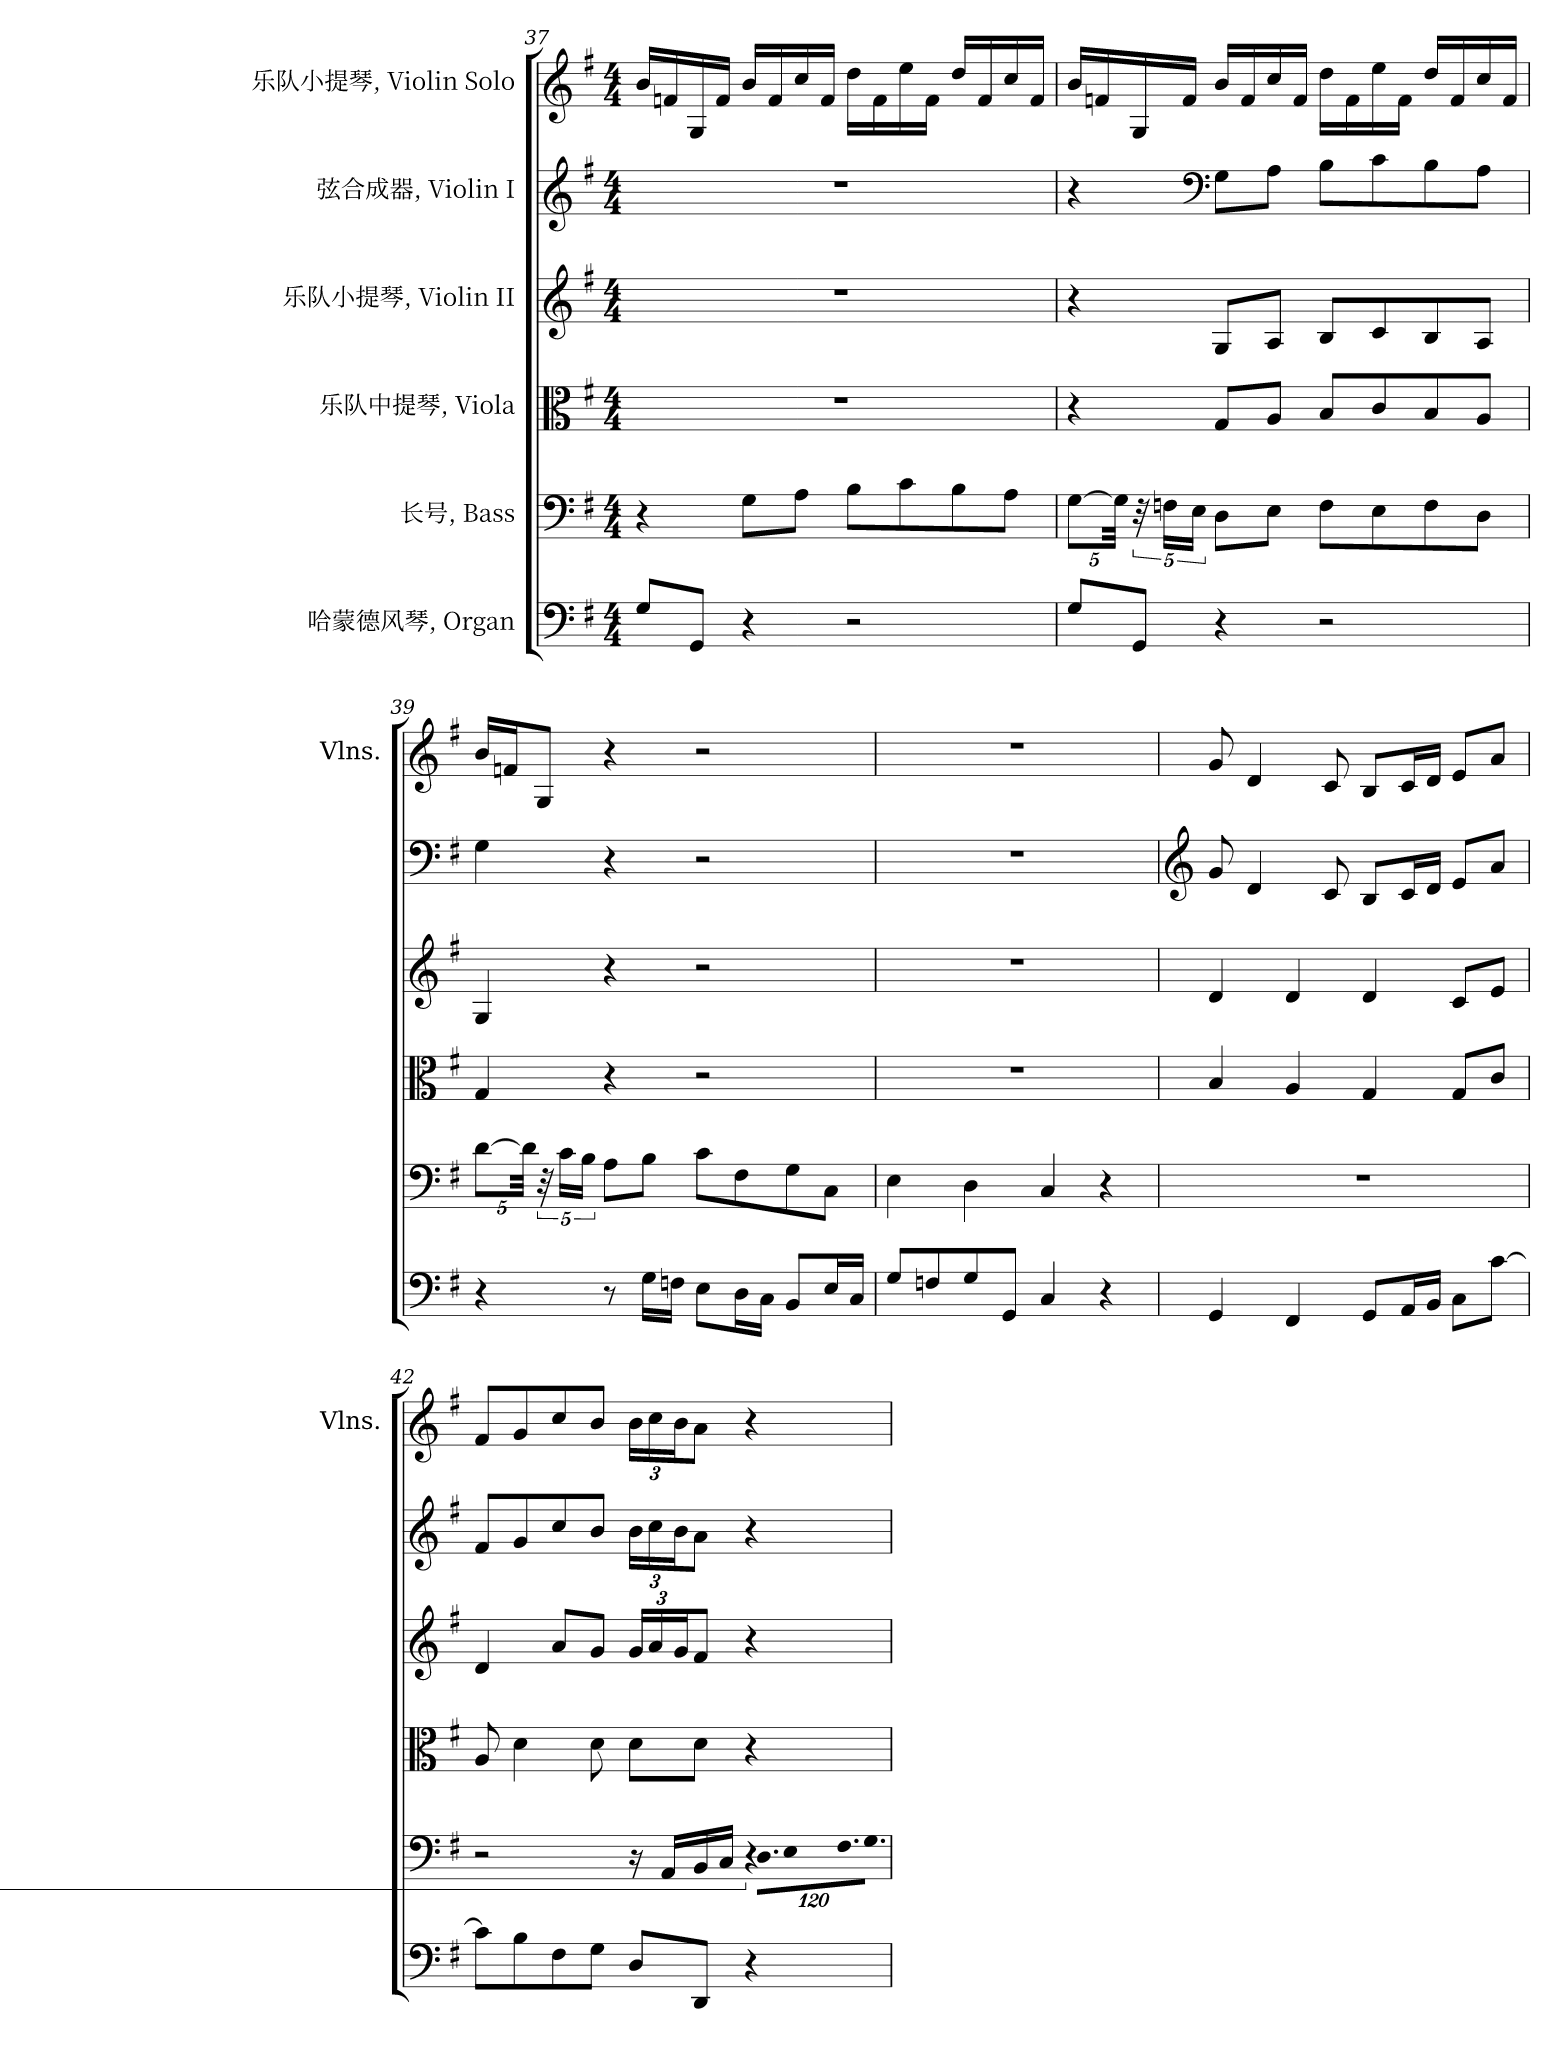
**kern	**kern	**kern	**kern	**kern	**kern
*part6	*part5	*part4	*part3	*part2	*part1
*staff6	*staff5	*staff4	*staff3	*staff2	*staff1
*I"哈蒙德风琴, Organ	*I"长号, Bass	*I"乐队中提琴, Viola	*I"乐队小提琴, Violin II	*I"弦合成器, Violin I	*I"乐队小提琴, Violin Solo
*	*	*	*	*	*I'Vlns.
*clefF4	*clefF4	*clefC3	*clefG2	*clefG2	*clefG2
*k[f#]	*k[f#]	*k[f#]	*k[f#]	*k[f#]	*k[f#]
*M4/4	*M4/4	*M4/4	*M4/4	*M4/4	*M4/4
=37	=37	=37	=37	=37	=37
8G/L	4r	1r	1r	1r	16b/LL
.	.	.	.	.	16fn/
8GG/J	.	.	.	.	16G/
.	.	.	.	.	16f/JJ
4r	8G\L	.	.	.	16b/LL
.	.	.	.	.	16f/
.	8A\J	.	.	.	16cc/
.	.	.	.	.	16f/JJ
2r	8B\L	.	.	.	16dd\LL
.	.	.	.	.	16f\
.	8c\	.	.	.	16ee\
.	.	.	.	.	16f\JJ
.	8B\	.	.	.	16dd/LL
.	.	.	.	.	16f/
.	8A\J	.	.	.	16cc/
.	.	.	.	.	16f/JJ
!!LO:LB:g=z
=38	=38	=38	=38	=38	=38
8G/L	[10G\L	4r	4r	4r	16b/LL
.	.	.	.	.	16fn/
.	40G\Jkk]	.	.	.	.
8GG/J	40r	.	.	.	16G/
.	20Fn\LL	.	.	.	.
.	.	.	.	.	16f/JJ
.	20E\JJ	.	.	.	.
*	*	*	*	*clefF4	*
4r	8D\L	8G/L	8G/L	8G\L	16b/LL
.	.	.	.	.	16f/
.	8E\J	8A/J	8A/J	8A\J	16cc/
.	.	.	.	.	16f/JJ
2r	8F\L	8B/L	8B/L	8B\L	16dd\LL
.	.	.	.	.	16f\
.	8E\	8c/	8c/	8c\	16ee\
.	.	.	.	.	16f\JJ
.	8F\	8B/	8B/	8B\	16dd/LL
.	.	.	.	.	16f/
.	8D\J	8A/J	8A/J	8A\J	16cc/
.	.	.	.	.	16f/JJ
=39	=39	=39	=39	=39	=39
4r	[10d\L	4G/	4G/	4G\	16b/LL
.	.	.	.	.	16fn/J
.	40d\Jkk]	.	.	.	.
.	40r	.	.	.	8G/J
.	20c\LL	.	.	.	.
.	20B\JJ	.	.	.	.
8r	8A\L	4r	4r	4r	4r
16G\LL	8B\J	.	.	.	.
16Fn\JJ	.	.	.	.	.
8E\L	8c\L	2r	2r	2r	2r
16D\L	8F#\	.	.	.	.
16C\JJ	.	.	.	.	.
8BB/L	8G\	.	.	.	.
16E/L	8C\J	.	.	.	.
16C/JJ	.	.	.	.	.
=40	=40	=40	=40	=40	=40
8G/L	4E\	1r	1r	1r	1r
8Fn/	.	.	.	.	.
8G/	4D\	.	.	.	.
8GG/J	.	.	.	.	.
4C/	4C/	.	.	.	.
4r	4r	.	.	.	.
!!LO:PB:g=z
=41	=41	=41	=41	=41	=41
*	*	*	*	*clefG2	*
4GG/	1r	4B/	4d/	8g/	8g/
.	.	.	.	4d/	4d/
4FF#/	.	4A/	4d/	.	.
.	.	.	.	8c/	8c/
8GG/L	.	4G/	4d/	8B/L	8B/L
16AA/L	.	.	.	16c/L	16c/L
16BB/JJ	.	.	.	16d/JJ	16d/JJ
8C\L	.	8G/L	8c/L	8e/L	8e/L
[8c\J	.	8c/J	8e/J	8a/J	8a/J
=42	=42	=42	=42	=42	=42
8c\L]	2r	8A/	4d/	8f#/L	8f#/L
8B\	.	4d\	.	8g/	8g/
8F#\	.	.	8a/L	8cc/	8cc/
8G\J	.	8d\	8g/J	8b/J	8b/J
*	*	*	*Xbrackettup	*Xbrackettup	*Xbrackettup
8D/L	16r	8d\L	24g/LL	24b\LL	24b\LL
.	.	.	24a/	24cc\	24cc\
.	16AA/LL	.	.	.	.
.	.	.	24g/J	24b\J	24b\J
8DD/J	16BB/	8d\J	8f#/J	8a\J	8a\J
.	16C/JJ	.	.	.	.
!	!LO:N:vis=64	!	!	!	!
4r	960%17r	4r	4r	4r	4r
!	!LO:N:vis=32.	!	!	!	!
.	1920%103D\KLL	.	.	.	.
!	!LO:N:vis=16	!	!	!	!
.	1920%137E\	.	.	.	.
!	!LO:N:vis=32.	!	!	!	!
.	1920%103F#\L	.	.	.	.
!	!LO:N:vis=32.	!	!	!	!
.	1920%103G\JJJ	.	.	.	.
=	=	=	=	=	=
*-	*-	*-	*-	*-	*-
